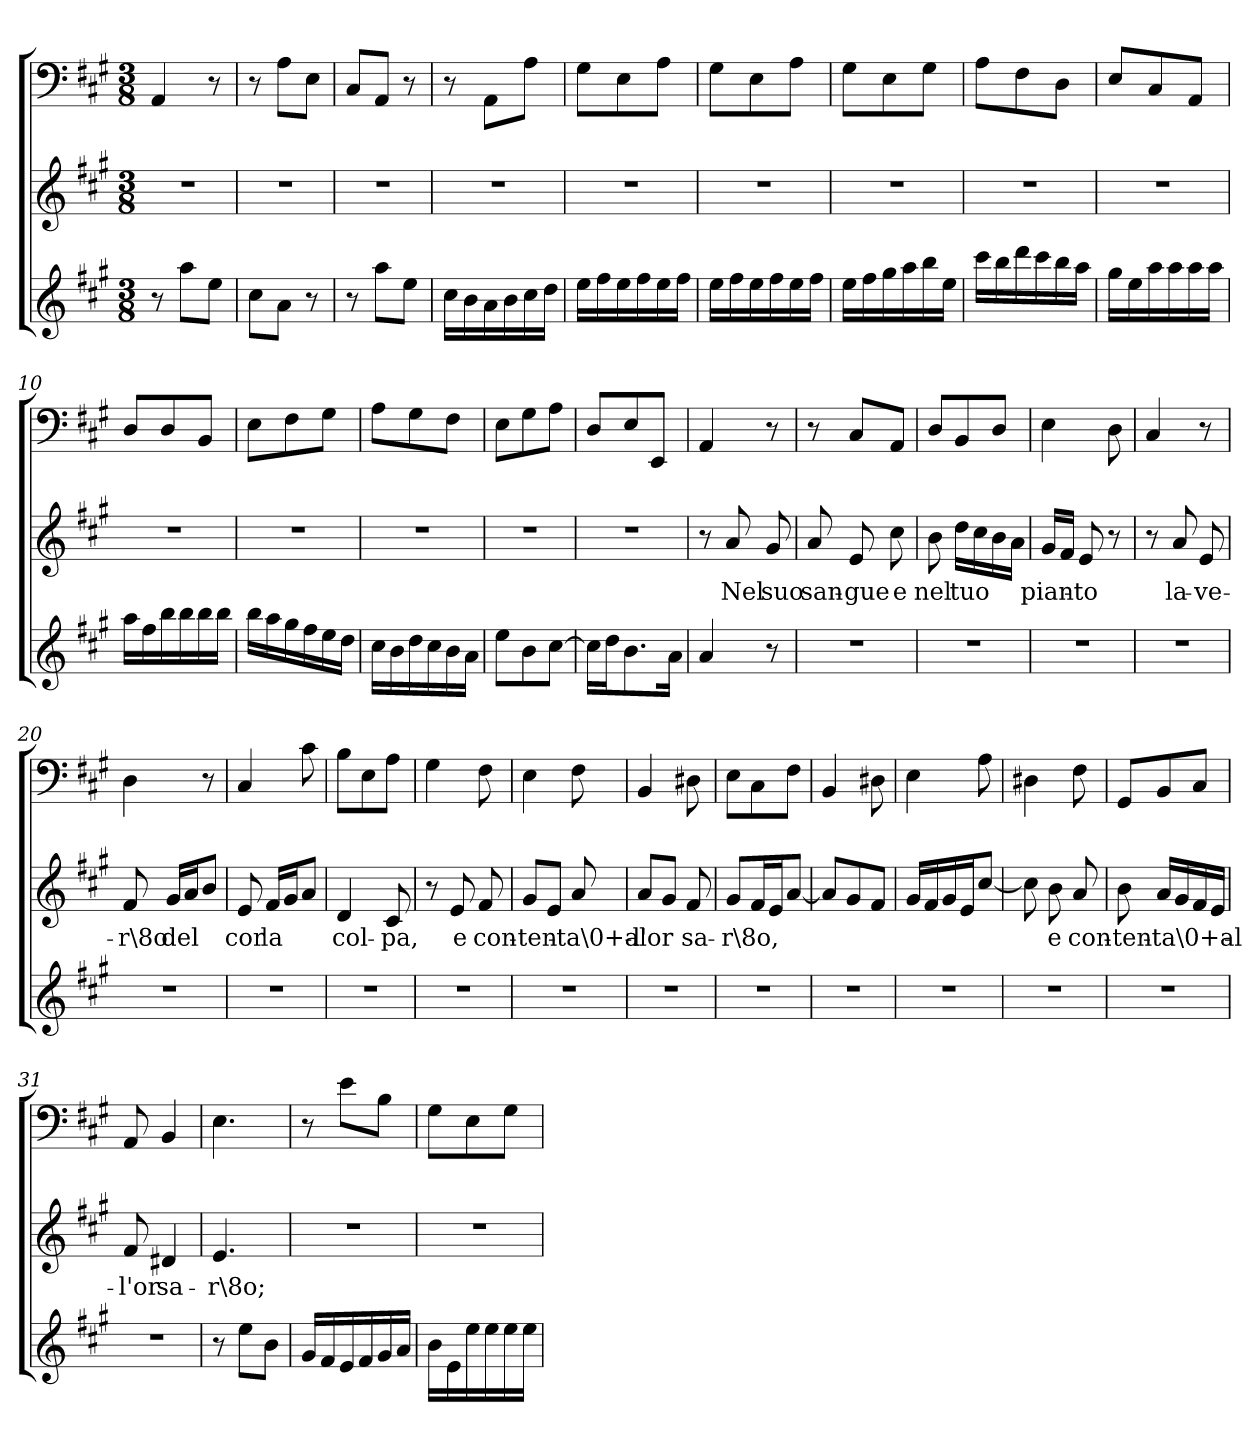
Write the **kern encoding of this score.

**kern	**kern	**text	**kern
*part3	*part2	*part2	*part1
*staff3	*staff2	*staff2	*staff1
*clefG2	*clefG2	*	*clefF4
*k[f#c#g#]	*k[f#c#g#]	*	*k[f#c#g#]
*A:	*A:	*	*A:
*M3/8	*M3/8	*	*M3/8
=1	=1	=1	=1
8r	4.r	.	4AA/
8aa\L	.	.	.
8ee\J	.	.	8r
=2	=2	=2	=2
8cc#\L	4.r	.	8r
8a\J	.	.	8A\L
8r	.	.	8E\J
=3	=3	=3	=3
8r	4.r	.	8C#/L
8aa\L	.	.	8AA/J
8ee\J	.	.	8r
=4	=4	=4	=4
16cc#\LL	4.r	.	8r
16b\	.	.	.
16a\	.	.	8AA\L
16b\	.	.	.
16cc#\	.	.	8A\J
16dd\JJ	.	.	.
=5	=5	=5	=5
16ee\LL	4.r	.	8G#\L
16ff#\	.	.	.
16ee\	.	.	8E\
16ff#\	.	.	.
16ee\	.	.	8A\J
16ff#\JJ	.	.	.
=6	=6	=6	=6
16ee\LL	4.r	.	8G#\L
16ff#\	.	.	.
16ee\	.	.	8E\
16ff#\	.	.	.
16ee\	.	.	8A\J
16ff#\JJ	.	.	.
=7	=7	=7	=7
16ee\LL	4.r	.	8G#\L
16ff#\	.	.	.
16gg#\	.	.	8E\
16aa\	.	.	.
16bb\	.	.	8G#\J
16ee\JJ	.	.	.
=8	=8	=8	=8
16ccc#\LL	4.r	.	8A\L
16bb\	.	.	.
16ddd\	.	.	8F#\
16ccc#\	.	.	.
16bb\	.	.	8D\J
16aa\JJ	.	.	.
=9	=9	=9	=9
16gg#\LL	4.r	.	8E/L
16ee\	.	.	.
16aa\	.	.	8C#/
16aa\	.	.	.
16aa\	.	.	8AA/J
16aa\JJ	.	.	.
=10	=10	=10	=10
16aa\LL	4.r	.	8D/L
16ff#\	.	.	.
16bb\	.	.	8D/
16bb\	.	.	.
16bb\	.	.	8BB/J
16bb\JJ	.	.	.
=11	=11	=11	=11
16bb\LL	4.r	.	8E\L
16aa\	.	.	.
16gg#\	.	.	8F#\
16ff#\	.	.	.
16ee\	.	.	8G#\J
16dd\JJ	.	.	.
=12	=12	=12	=12
16cc#\LL	4.r	.	8A\L
16b\	.	.	.
16dd\	.	.	8G#\
16cc#\	.	.	.
16b\	.	.	8F#\J
16a\JJ	.	.	.
=13	=13	=13	=13
8ee\L	4.r	.	8E\L
8b\	.	.	8G#\
[8cc#\J	.	.	8A\J
=14	=14	=14	=14
16cc#\LL]	4.r	.	8D/L
16dd\J	.	.	.
8.b\	.	.	8E/
.	.	.	8EE/J
16a\Jk	.	.	.
=15	=15	=15	=15
4a/	8r	.	4AA/
.	8a/	Nel	.
8r	8g#/	suo	8r
=16	=16	=16	=16
4.r	8a/	san-	8r
.	8e/	-gue	8C#/L
.	8cc#\	e	8AA/J
=17	=17	=17	=17
4.r	8b\	nel	8D/L
.	16dd\LL	tuo	8BB/
.	16cc#\	.	.
.	16b\	.	8D/J
.	16a\JJ	.	.
=18	=18	=18	=18
4.r	16g#/LL	pian-	4E\
.	16f#/JJ	.	.
.	8e/	-to	.
.	8r	.	8D\
=19	=19	=19	=19
4.r	8r	.	4C#/
.	8a/	la-	.
.	8e/	-ve-	8r
=20	=20	=20	=20
4.r	8f#/	-r\8o	4D\
.	16g#/LL	del	.
.	16a/J	.	.
.	8b/J	.	8r
=21	=21	=21	=21
4.r	8e/	cor	4C#/
.	16f#/LL	la	.
.	16g#/J	.	.
.	8a/J	.	8c#\
=22	=22	=22	=22
4.r	4d/	col-	8B\L
.	.	.	8E\
.	8c#/	-pa,	8A\J
=23	=23	=23	=23
4.r	8r	.	4G#\
.	8e/	e	.
.	8f#/	con-	8F#\
=24	=24	=24	=24
4.r	8g#/L	-ten-	4E\
.	8e/J	.	.
.	8a/	-ta\0+al-	8F#\
=25	=25	=25	=25
4.r	8a/L	-l'or	4BB/
.	8g#/J	.	.
.	8f#/	sa-	8D#X\
=26	=26	=26	=26
4.r	8g#/L	-r\8o,	8E\L
.	16f#/L	.	8C#\
.	16e/J	.	.
.	[8a/J	.	8F#\J
=27	=27	=27	=27
4.r	8a/L]	.	4BB/
.	8g#/	.	.
.	8f#/J	.	8D#X\
=28	=28	=28	=28
4.r	16g#/LL	.	4E\
.	16f#/	.	.
.	16g#/	.	.
.	16e/J	.	.
.	[8cc#/J	.	8A\
=29	=29	=29	=29
4.r	8cc#\]	.	4D#X\
.	8b\	e	.
.	8a/	con-	8F#\
=30	=30	=30	=30
4.r	8b\	-ten-	8GG#/L
.	16a/LL	-ta\0+al-	8BB/
.	16g#/	.	.
.	16f#/	.	8C#/J
.	16e/JJ	.	.
=31	=31	=31	=31
4.r	8f#/	-l'or	8AA/
.	4d#X/	sa-	4BB/
=32	=32	=32	=32
8r	4.e/	-r\8o;	4.E\
8ee\L	.	.	.
8b\J	.	.	.
=33	=33	=33	=33
16g#/LL	4.r	.	8r
16f#/	.	.	.
16e/	.	.	8e\L
16f#/	.	.	.
16g#/	.	.	8B\J
16a/JJ	.	.	.
=34	=34	=34	=34
16b\LL	4.r	.	8G#\L
16e\	.	.	.
16ee\	.	.	8E\
16ee\	.	.	.
16ee\	.	.	8G#\J
16ee\JJ	.	.	.
=	=	=	=
*-	*-	*-	*-
